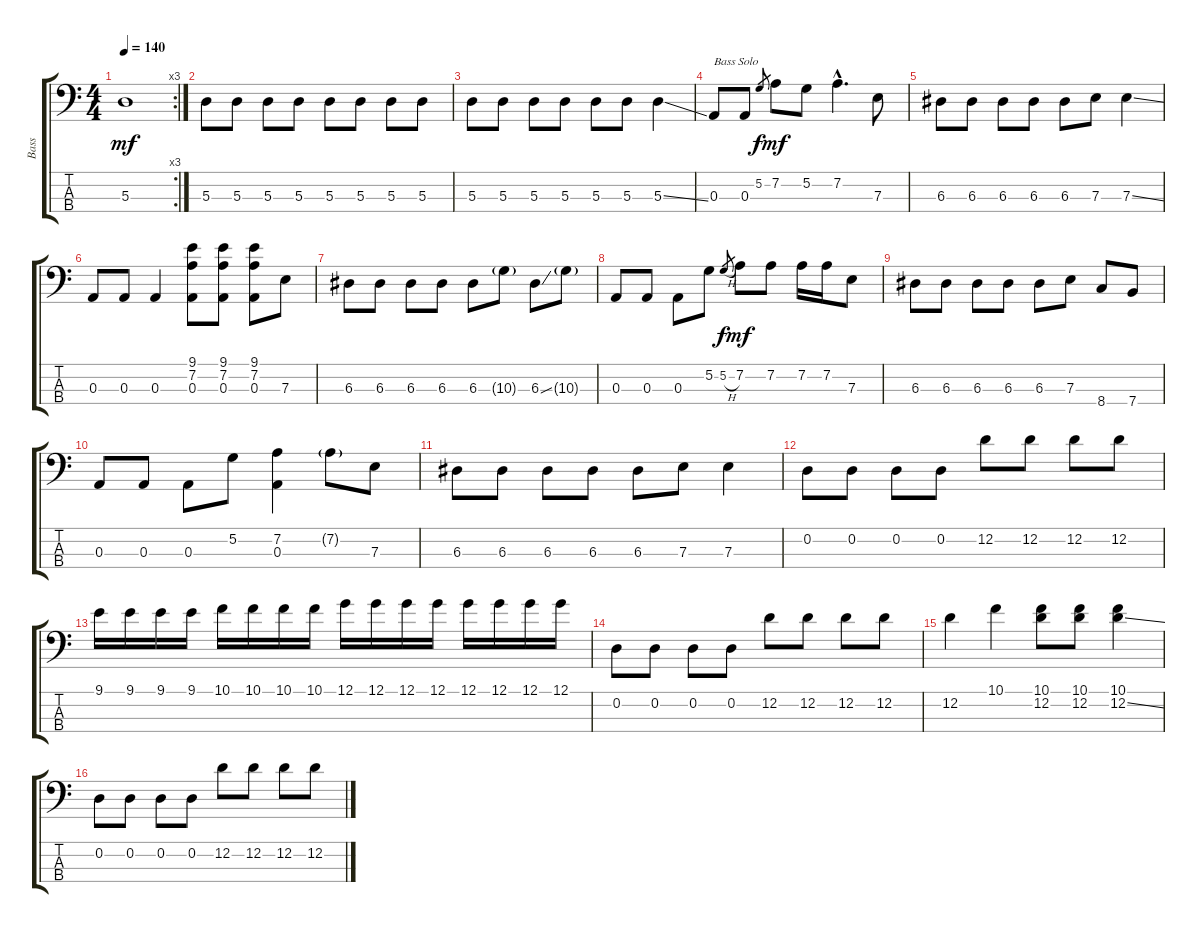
\track ("Bass" "Bass") {instrument electricbassfinger}
\staff {score tabs}
\tuning (G2 D2 A1 E1) {hide}
\rc 3
\ts (4 4)
\tempo 140
\clef f4
\ks c
5.3.1{dy mf} |
5.3.8 5.3.8 5.3.8 5.3.8 5.3.8 5.3.8 5.3.8 5.3.8 |
5.3.8 5.3.8 5.3.8 5.3.8 5.3.8 5.3.8 5.3{ss}.4 |
0.3.8{txt "Bass Solo"} 0.3.8 5.2.8{gr dy f} 7.2.8{dy mf} 5.2.8 7.2{hac}.4{d} 7.3.8 |
6.3.8 6.3.8 6.3.8 6.3.8 6.3.8 7.3.8 7.3{ss}.4 |
0.3.8 0.3.8 0.3.4 (9.1 7.2 0.3).8 (9.1 7.2 0.3).8 (9.1 7.2 0.3).8 7.3.8 |
6.3.8 6.3.8 6.3.8 6.3.8 6.3.8 10.3{g}.8 6.3{ss}.8 10.3{g}.8 |
0.3.8 0.3.8 0.3.8 5.2.8 5.2{h}.8{gr dy f} 7.2.8{dy mf} 7.2.8 7.2.16 7.2.16 7.3.8 |
6.3.8 6.3.8 6.3.8 6.3.8 6.3.8 7.3.8 8.4.8 7.4.8 |
0.3.8 0.3.8 0.3.8 5.2.8 (7.2 0.3).4 7.2{g}.8 7.3.8 |
6.3.8 6.3.8 6.3.8 6.3.8 6.3.8 7.3.8 7.3.4 |
0.2.8 0.2.8 0.2.8 0.2.8 12.2.8 12.2.8 12.2.8 12.2.8 |
9.1.16 9.1.16 9.1.16 9.1.16 10.1.16 10.1.16 10.1.16 10.1.16 12.1.16 12.1.16 12.1.16 12.1.16 12.1.16 12.1.16 12.1.16 12.1.16 |
0.2.8 0.2.8 0.2.8 0.2.8 12.2.8 12.2.8 12.2.8 12.2.8 |
12.2.4 10.1.4 (10.1 12.2).8 (10.1 12.2).8 (10.1 12.2{ss}).4 |
0.2.8 0.2.8 0.2.8 0.2.8 12.2.8 12.2.8 12.2.8 12.2.8
